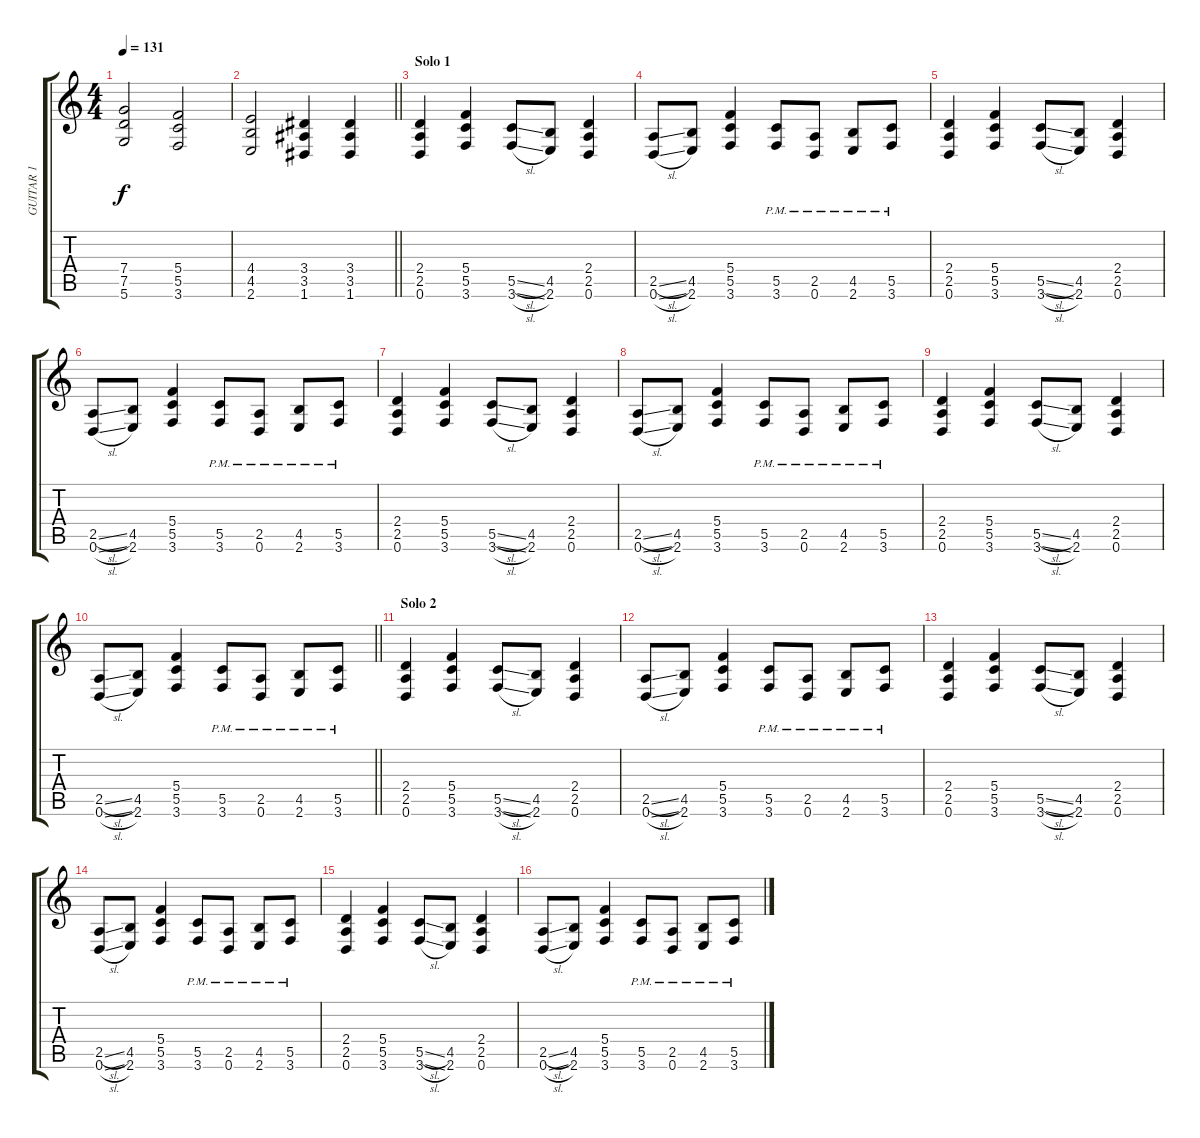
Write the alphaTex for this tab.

\track ("GUITAR 1" "GUITAR 1") {instrument overdrivenguitar}
\staff {score tabs}
\tuning (D4 A3 F3 C3 G2 D2) {hide}
\ts (4 4)
\tempo 131
\clef g2
\ks c
(7.4 7.5 5.6).2{dy f} (5.4 5.5 3.6).2 |
\barLineRight lightlight
(4.4 4.5 2.6).2 (3.4 3.5 1.6).4 (3.4 3.5 1.6).4 |
\section ("" "Solo 1")
(2.4 2.5 0.6).4 (5.4 5.5 3.6).4 (5.5{sl} 3.6{sl}).8 (4.5 2.6).8 (2.4 2.5 0.6).4 |
(2.5{sl} 0.6{sl}).8 (4.5 2.6).8 (5.4 5.5 3.6).4 (5.5{pm} 3.6{pm}).8 (2.5{pm} 0.6{pm}).8 (4.5{pm} 2.6{pm}).8 (5.5{pm} 3.6{pm}).8 |
(2.4 2.5 0.6).4 (5.4 5.5 3.6).4 (5.5{sl} 3.6{sl}).8 (4.5 2.6).8 (2.4 2.5 0.6).4 |
(2.5{sl} 0.6{sl}).8 (4.5 2.6).8 (5.4 5.5 3.6).4 (5.5{pm} 3.6{pm}).8 (2.5{pm} 0.6{pm}).8 (4.5{pm} 2.6{pm}).8 (5.5{pm} 3.6{pm}).8 |
(2.4 2.5 0.6).4 (5.4 5.5 3.6).4 (5.5{sl} 3.6{sl}).8 (4.5 2.6).8 (2.4 2.5 0.6).4 |
(2.5{sl} 0.6{sl}).8 (4.5 2.6).8 (5.4 5.5 3.6).4 (5.5{pm} 3.6{pm}).8 (2.5{pm} 0.6{pm}).8 (4.5{pm} 2.6{pm}).8 (5.5{pm} 3.6{pm}).8 |
(2.4 2.5 0.6).4 (5.4 5.5 3.6).4 (5.5{sl} 3.6{sl}).8 (4.5 2.6).8 (2.4 2.5 0.6).4 |
\barLineRight lightlight
(2.5{sl} 0.6{sl}).8 (4.5 2.6).8 (5.4 5.5 3.6).4 (5.5{pm} 3.6{pm}).8 (2.5{pm} 0.6{pm}).8 (4.5{pm} 2.6{pm}).8 (5.5{pm} 3.6{pm}).8 |
\section ("" "Solo 2")
(2.4 2.5 0.6).4 (5.4 5.5 3.6).4 (5.5{sl} 3.6{sl}).8 (4.5 2.6).8 (2.4 2.5 0.6).4 |
(2.5{sl} 0.6{sl}).8 (4.5 2.6).8 (5.4 5.5 3.6).4 (5.5{pm} 3.6{pm}).8 (2.5{pm} 0.6{pm}).8 (4.5{pm} 2.6{pm}).8 (5.5{pm} 3.6{pm}).8 |
(2.4 2.5 0.6).4 (5.4 5.5 3.6).4 (5.5{sl} 3.6{sl}).8 (4.5 2.6).8 (2.4 2.5 0.6).4 |
(2.5{sl} 0.6{sl}).8 (4.5 2.6).8 (5.4 5.5 3.6).4 (5.5{pm} 3.6{pm}).8 (2.5{pm} 0.6{pm}).8 (4.5{pm} 2.6{pm}).8 (5.5{pm} 3.6{pm}).8 |
(2.4 2.5 0.6).4 (5.4 5.5 3.6).4 (5.5{sl} 3.6{sl}).8 (4.5 2.6).8 (2.4 2.5 0.6).4 |
(2.5{sl} 0.6{sl}).8 (4.5 2.6).8 (5.4 5.5 3.6).4 (5.5{pm} 3.6{pm}).8 (2.5{pm} 0.6{pm}).8 (4.5{pm} 2.6{pm}).8 (5.5{pm} 3.6{pm}).8
